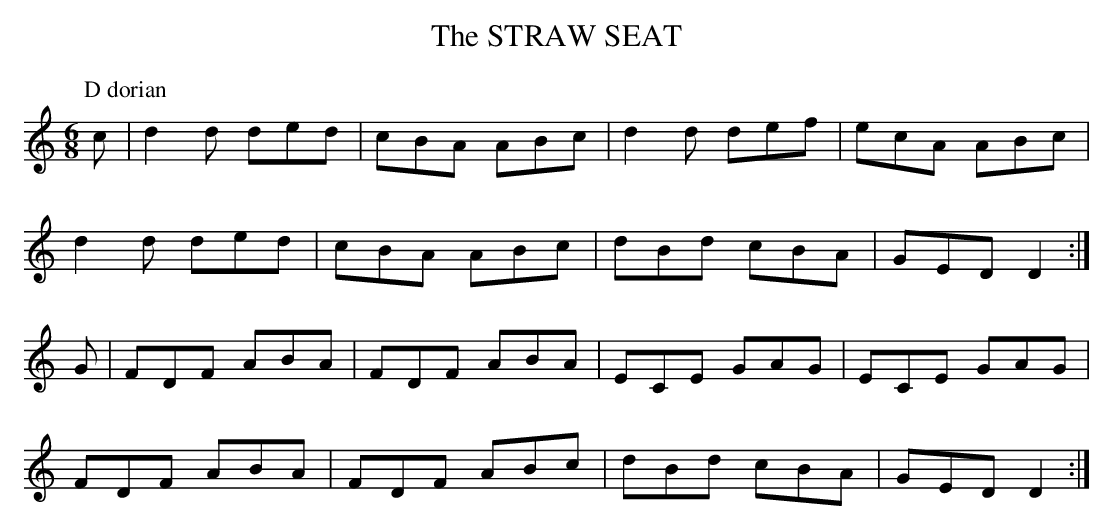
X:1
T:STRAW SEAT, The
is a D dorian tune (= D minor with B's natural instead of flat).
M:6/8
L:1/8
K:C
P:D dorian
c|d2d ded|cBA ABc|d2d def|ecA ABc|
d2d ded|cBA ABc|dBd cBA|GED D2 :|
G|FDF ABA|FDF ABA|ECE GAG|ECE GAG|
FDF ABA|FDF ABc|dBd cBA|GED D2 :|
